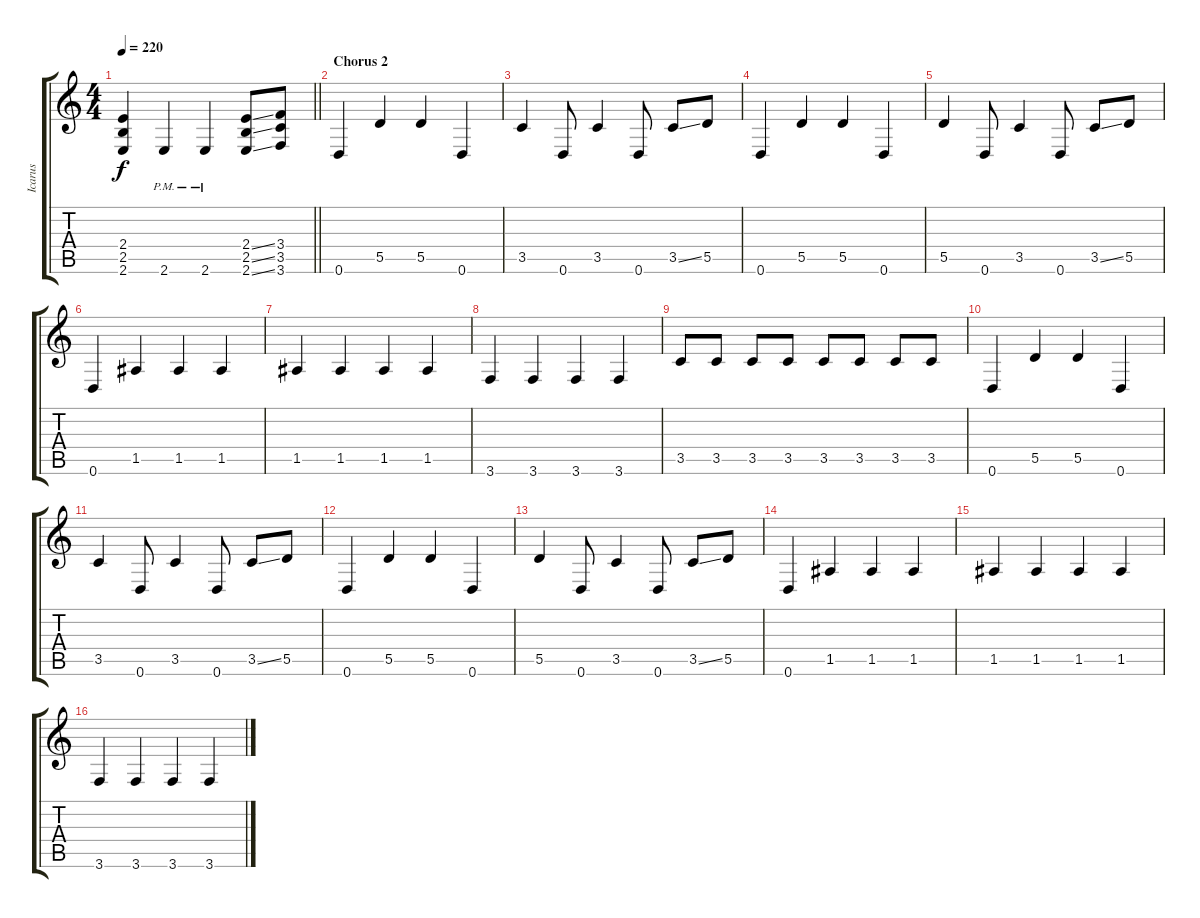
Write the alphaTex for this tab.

\track ("Icarus" "Icarus") {instrument distortionguitar}
\staff {score tabs}
\tuning (E4 B3 G3 D3 A2 D2) {hide}
\ts (4 4)
\tempo 220
\clef g2
\barLineRight lightlight
\ks c
(2.4 2.5 2.6).4{dy f} 2.6{pm}.4 2.6{pm}.4 (2.4{ss} 2.5{ss} 2.6{ss}).8 (3.4 3.5 3.6).8 |
\section ("" "Chorus 2")
0.6.4 5.5.4 5.5.4 0.6.4 |
3.5.4 0.6.8 3.5.4 0.6.8 3.5{ss}.8 5.5.8 |
0.6.4 5.5.4 5.5.4 0.6.4 |
5.5.4 0.6.8 3.5.4 0.6.8 3.5{ss}.8 5.5.8 |
0.6.4 1.5.4 1.5.4 1.5.4 |
1.5.4 1.5.4 1.5.4 1.5.4 |
3.6.4 3.6.4 3.6.4 3.6.4 |
3.5.8 3.5.8 3.5.8 3.5.8 3.5.8 3.5.8 3.5.8 3.5.8 |
0.6.4 5.5.4 5.5.4 0.6.4 |
3.5.4 0.6.8 3.5.4 0.6.8 3.5{ss}.8 5.5.8 |
0.6.4 5.5.4 5.5.4 0.6.4 |
5.5.4 0.6.8 3.5.4 0.6.8 3.5{ss}.8 5.5.8 |
0.6.4 1.5.4 1.5.4 1.5.4 |
1.5.4 1.5.4 1.5.4 1.5.4 |
3.6.4 3.6.4 3.6.4 3.6.4
